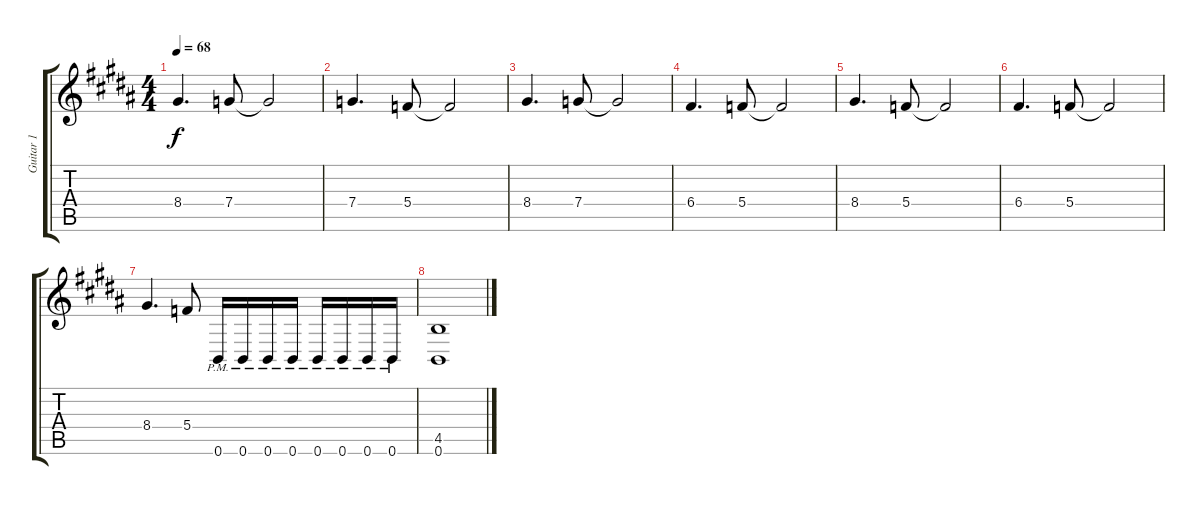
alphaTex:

\track ("Guitar 1" "Guitar 1") {instrument distortionguitar}
\staff {score tabs}
\tuning (E4 C4 G3 C3 G2 B1) {hide}
\ts (4 4)
\tempo 68
\clef g2
\ks b
8.4.4{d dy f} 7.4.8 7.4{t}.2 |
7.4.4{d} 5.4.8 5.4{t}.2 |
8.4.4{d} 7.4.8 7.4{t}.2 |
6.4.4{d} 5.4.8 5.4{t}.2 |
8.4.4{d} 5.4.8 5.4{t}.2 |
6.4.4{d} 5.4.8 5.4{t}.2 |
8.4.4{d} 5.4.8 0.6{pm}.16 0.6{pm}.16 0.6{pm}.16 0.6{pm}.16 0.6{pm}.16 0.6{pm}.16 0.6{pm}.16 0.6{pm}.16 |
(4.5 0.6).1
